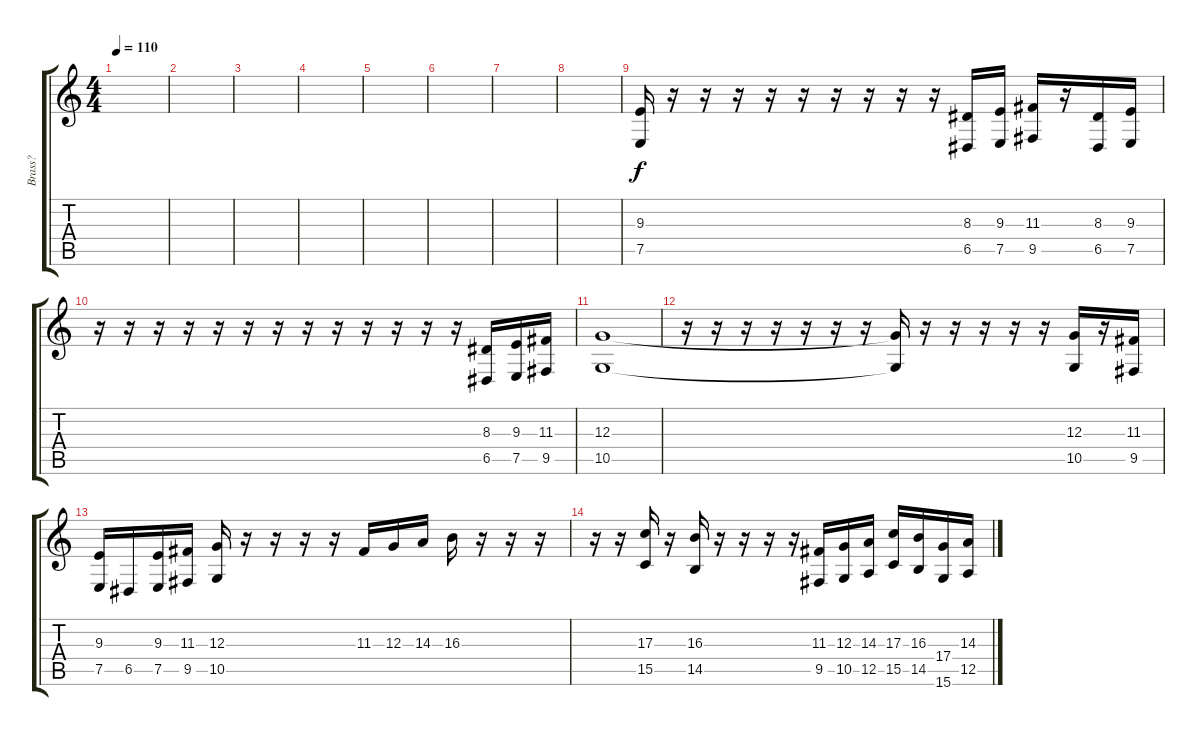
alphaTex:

\track ("Brass?" "Brass?") {instrument stringensemble1}
\staff {score tabs}
\tuning (E4 B3 G3 D3 A2 E2) {hide}
\ts (4 4)
\tempo 110
\clef g2
\ks c
|
|
|
|
|
|
|
|
(9.3 7.5).16 r.16 r.16 r.16 r.16 r.16 r.16 r.16 r.16 r.16 (8.3 6.5).16 (9.3 7.5).16 (11.3 9.5).16 r.16 (8.3 6.5).16 (9.3 7.5).16 |
r.16 r.16 r.16 r.16 r.16 r.16 r.16 r.16 r.16 r.16 r.16 r.16 r.16 (8.3 6.5).16 (9.3 7.5).16 (11.3 9.5).16 |
(12.3 10.5).1 |
r.16 r.16 r.16 r.16 r.16 r.16 r.16 (12.3{t} 10.5{t}).16 r.16 r.16 r.16 r.16 r.16 (12.3 10.5).16 r.16 (11.3 9.5).16 |
(9.3 7.5).16 6.5.16 (9.3 7.5).16 (11.3 9.5).16 (12.3 10.5).16 r.16 r.16 r.16 r.16 11.3.16 12.3.16 14.3.16 16.3.16 r.16 r.16 r.16 |
r.16 r.16 (17.3 15.5).16 r.16 (16.3 14.5).16 r.16 r.16 r.16 r.16 (11.3 9.5).16 (12.3 10.5).16 (14.3 12.5).16 (17.3 15.5).16 (16.3 14.5).16 (17.4 15.6).16 (14.3 12.5).16
